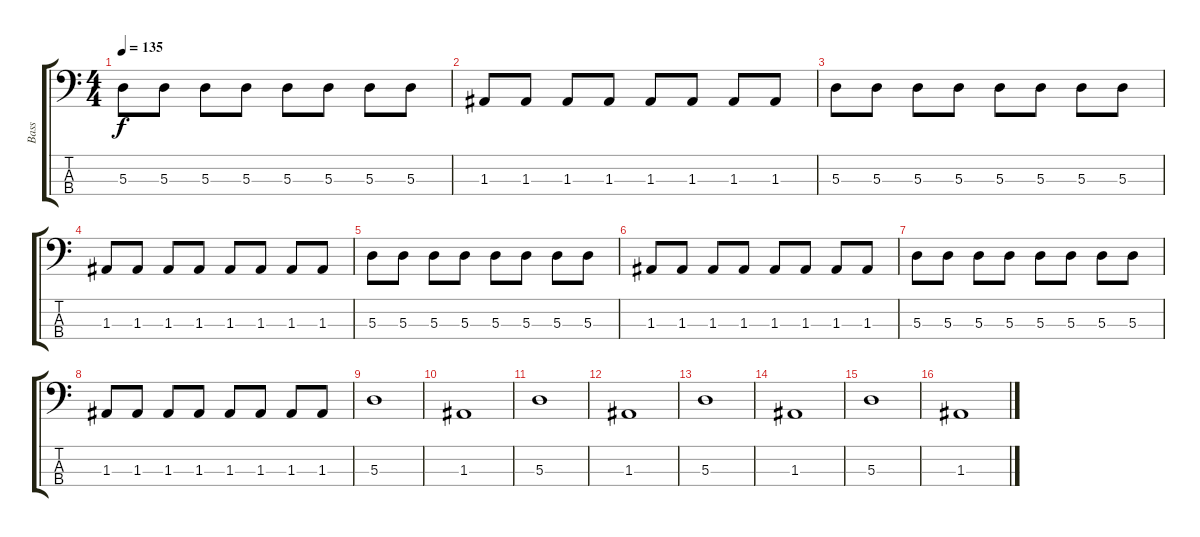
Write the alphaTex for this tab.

\track ("Bass" "Bass") {instrument electricbassfinger}
\staff {score tabs}
\tuning (G2 D2 A1 E1) {hide}
\ts (4 4)
\tempo 135
\clef f4
\ks c
5.3.8{dy f instrument electricbassfinger} 5.3.8 5.3.8 5.3.8 5.3.8 5.3.8 5.3.8 5.3.8 |
1.3.8 1.3.8 1.3.8 1.3.8 1.3.8 1.3.8 1.3.8 1.3.8 |
5.3.8 5.3.8 5.3.8 5.3.8 5.3.8 5.3.8 5.3.8 5.3.8 |
1.3.8 1.3.8 1.3.8 1.3.8 1.3.8 1.3.8 1.3.8 1.3.8 |
5.3.8 5.3.8 5.3.8 5.3.8 5.3.8 5.3.8 5.3.8 5.3.8 |
1.3.8 1.3.8 1.3.8 1.3.8 1.3.8 1.3.8 1.3.8 1.3.8 |
5.3.8 5.3.8 5.3.8 5.3.8 5.3.8 5.3.8 5.3.8 5.3.8 |
1.3.8 1.3.8 1.3.8 1.3.8 1.3.8 1.3.8 1.3.8 1.3.8 |
5.3.1 |
1.3.1 |
5.3.1 |
1.3.1 |
5.3.1 |
1.3.1 |
5.3.1 |
1.3.1
